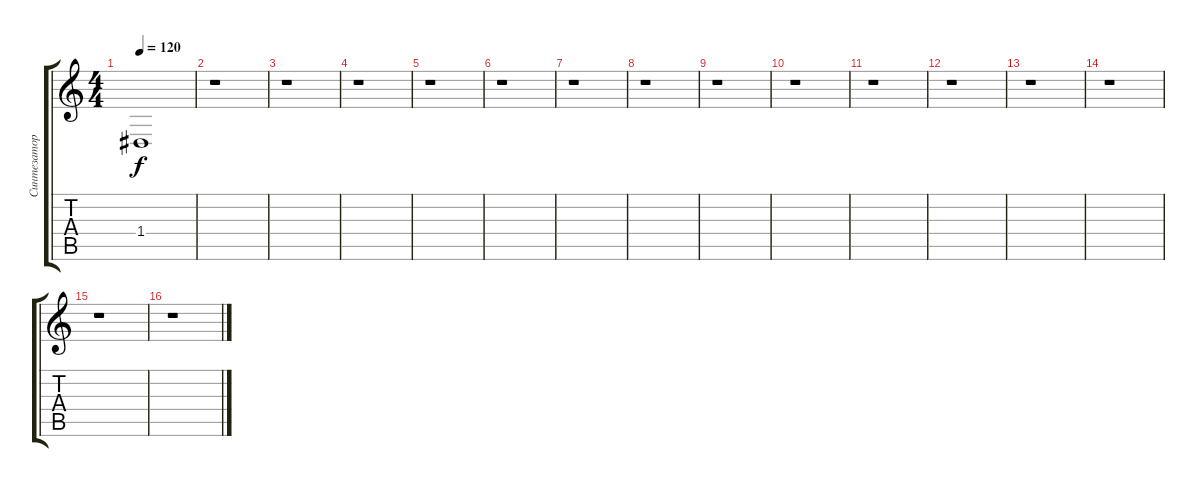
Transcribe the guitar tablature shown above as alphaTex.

\track ("Синтезатор" "Синтезатор") {instrument choiraahs}
\staff {score tabs}
\tuning (E4 B3 G3 D3 A2 E2) {hide}
\ts (4 4)
\tempo 120
\clef g2
\ks c
1.4.1{dy f} |
r.1 |
r.1 |
r.1 |
r.1 |
r.1 |
r.1 |
r.1 |
r.1 |
r.1 |
r.1 |
r.1 |
r.1 |
r.1 |
r.1 |
r.1
